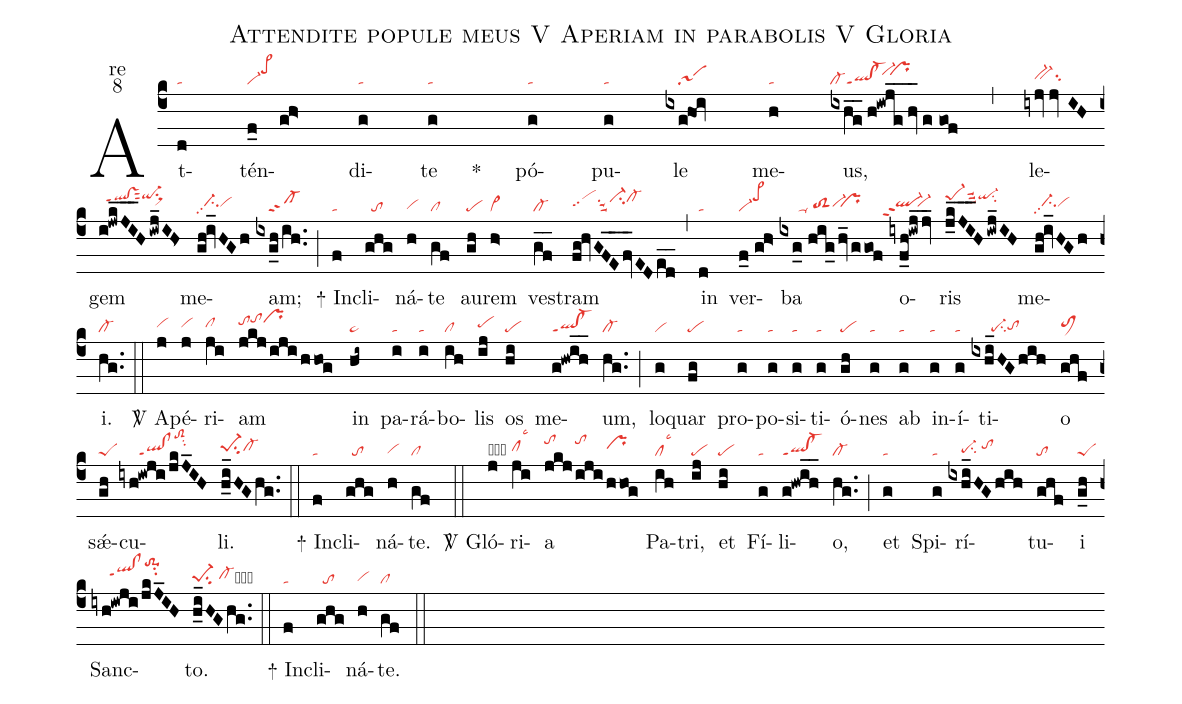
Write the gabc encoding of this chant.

name:Attendite popule meus V Aperiam in parabolis V Gloria;
office-part:re;
mode:8;
nabc-lines:1;
%%
(c4) At(d|ta)tén(f_0//gh>|vi-pe>hk)di(g|ta)te(g|ta) <sp>*</sp>() pó(g|ta)pu(g|ta)le(ixg@hoi|////sa1) me(h|ta)us,(ixhg__/h!iwjg__/hv_/ggof|cl-ql!cl-ppt1``vi-hj``prhj) (,) le(iyjvjvIHz|///bv-hhsu2)gem(i!jwkJI___H/iwj_IH>|//qlhj!vshjppt1sut2qi-hksu1sux1) me(gh!iv_HGh|//ci-hhpp2vihh)am;(ixg_h/ih..|////sf-) (;)
<sp>+</sp> In(f|ta)cli(ghg|//to)ná(h|vihg)te(gf|cl) au(gh|pe)rem(h>|vi>) ves(gf__|cl-)tram(fg!hvGFE__fv_EDed__|vihhpp2su1suu2ci-hjcl-hj) (,) in(d|ta) ver(f_0//gh>|vi-pe>hk)ba(ixg_0//hig_/hv_/ggof|//////ta-/toS2hgvi-hh``prhh) o(iyf_h!iwj_jv_|``ql-hhppt2``vi-hh)ris(j_k_JI__H/iwj_IH|pe-1hksuu3qi-hksu2) me(gh!iv_HGh|//ci-hhpp2vihh)i.(hg..|cl-) (::)

<sp>V/</sp> A(j|vihh)pé(j|vihh)ri(ji|clhh)am(jkj/iji/hhog|tohitohjprhj) in(hi~|ta>) pa(i|ta)rá(i|ta)bo(ih|cl)lis(ij|pehh) os(hi|pe) me(g!hwih__|ql!cl-ppt1)um,(hg..|cl-) (;) lo(g|vi)quar(fg|pe) pro(g|ta)po(g|ta)si(g|ta)ti(g|ta)ó(gh|pe)nes(g|ta) ab(g|ta) in(g|ta)í(g|ta)ti(ixhi_HGhih|//////pe-su2tohg)o(ghf|toM1hh) sǽ(gh|peS)cu(iyh!iwji/jkJ_IH|//////ql!clppt1toS2hmsu2)li.(h_i_HGhg..|pe-1hhsu2cl-hh) (::)
<sp>+</sp> In(f|ta)cli(ghg|//to)ná(h|vihg)te.(gf|cl) (::)

<sp>V/</sp> Gló(j|obvihh)ri(ji|clhhlsc3)a(jkj|tohk|iji|tohk|hhog|prhi) Pa(ih|cllsc3)tri,(ij|pe) et(hi|pe) Fí(g|ta)li(g!hwih__|ql!cl-ppt1)o,(hg..|cl-) (;) et(g|ta) Spi(g|ta)rí(ixhi_HG/hih|////pe-hgsu2/tohi)tu(ghf|to)i(g_h|peS) Sanc(iyh!iwji/jkJ_IH|/////qlhi!clhippt1to-1hmsu2)to.(h_i_HGhg..|pe-1hgsu2/cl-hhcb) (::)

<sp>+</sp> In(f|ta)cli(ghg|//to)ná(h|vihg)te.(gf|cl) (::)
